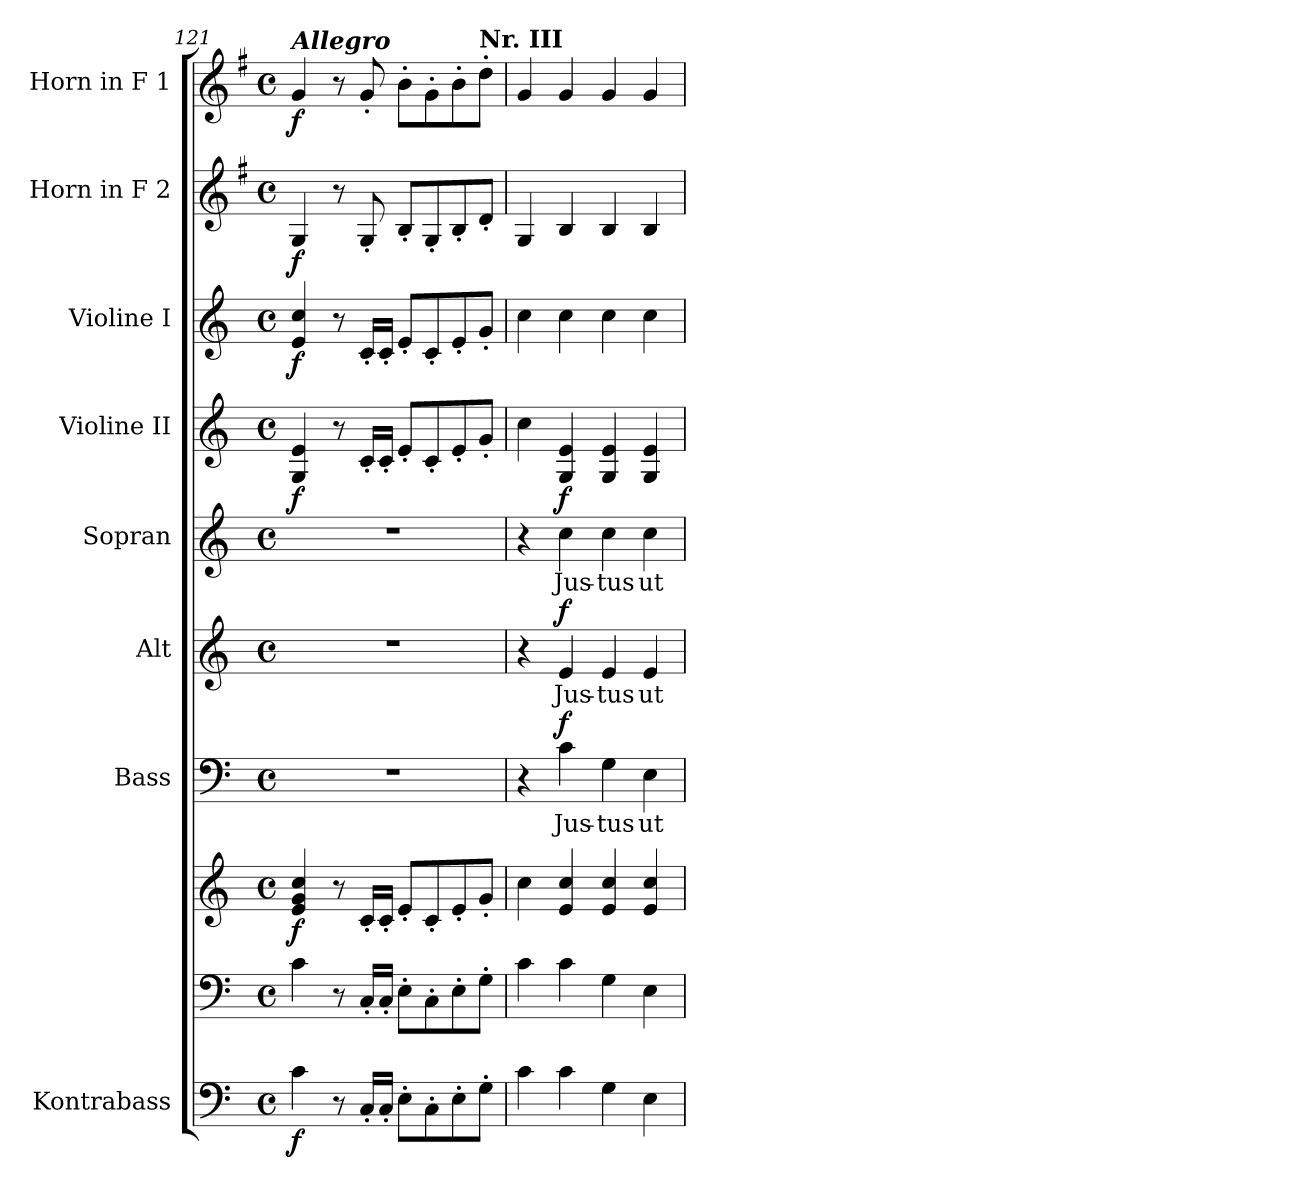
**kern	**dynam	**kern	**kern	**dynam	**kern	**text	**dynam	**kern	**text	**dynam	**kern	**text	**dynam	**kern	**dynam	**kern	**dynam	**kern	**dynam	**kern	**dynam
*part9	*part9	*part8	*part8	*part8	*part7	*part7	*part7	*part6	*part6	*part6	*part5	*part5	*part5	*part4	*part4	*part3	*part3	*part2	*part2	*part1	*part1
*staff10	*staff10	*staff9	*staff8	*staff8/9	*staff7	*staff7	*staff7	*staff6	*staff6	*staff6	*staff5	*staff5	*staff5	*staff4	*staff4	*staff3	*staff3	*staff2	*staff2	*staff1	*staff1
*I"Kontrabass	*	*	*	*	*I"Bass	*	*	*I"Alt	*	*	*I"Sopran	*	*	*I"Violine II	*	*I"Violine I	*	*I"Horn in F 2	*	*I"Horn in F 1	*
*I'Kb.	*	*	*	*	*I'B.	*	*	*I'A.	*	*	*I'S.	*	*	*I'Vl. II	*	*I'Vl. I	*	*	*	*	*
!!LO:PB:g=z
*clefF4	*	*clefF4	*clefG2	*	*clefF4	*	*	*clefG2	*	*	*clefG2	*	*	*clefG2	*	*clefG2	*	*clefG2	*	*clefG2	*
*ITrd7c12	*	*	*	*	*	*	*	*	*	*	*	*	*	*	*	*	*	*ITrd4c7	*	*ITrd4c7	*
*k[]	*	*k[]	*k[]	*	*k[]	*	*	*k[]	*	*	*k[]	*	*	*k[]	*	*k[]	*	*k[]	*	*k[]	*
*C:	*	*C:	*C:	*	*C:	*	*	*C:	*	*	*C:	*	*	*C:	*	*C:	*	*C:	*	*C:	*
*M4/4	*	*M4/4	*M4/4	*	*M4/4	*	*	*M4/4	*	*	*M4/4	*	*	*M4/4	*	*M4/4	*	*M4/4	*	*M4/4	*
*met(c)	*	*met(c)	*met(c)	*	*met(c)	*	*	*met(c)	*	*	*met(c)	*	*	*met(c)	*	*met(c)	*	*met(c)	*	*met(c)	*
=121	=121	=121	=121	=121	=121	=121	=121	=121	=121	=121	=121	=121	=121	=121	=121	=121	=121	=121	=121	=121	=121
!	!	!	!	!	!	!	!	!	!	!	!	!	!	!	!	!	!	!	!	!LO:TX:a:Bi:t=Allegro	!
!	!LO:DY:b	!	!	!LO:DY:b	!	!	!	!	!	!	!	!	!	!	!LO:DY:b	!	!LO:DY:b	!	!LO:DY:b	!	!LO:DY:b
4C\	f	4c\	4e/ 4g/ 4cc/	f	1r	.	.	1r	.	.	1r	.	.	4G/ 4e/	f	4e/ 4cc/	f	4C/	f	4c/	f
8r	.	8r	8r	.	.	.	.	.	.	.	.	.	.	8r	.	8r	.	8r	.	8r	.
16CC'</LL	.	16C'</LL	16c'</LL	.	.	.	.	.	.	.	.	.	.	16c'</LL	.	16c'</LL	.	8C'</	.	8c'</	.
16CC'</JJ	.	16C'</JJ	16c'</JJ	.	.	.	.	.	.	.	.	.	.	16c'</JJ	.	16c'</JJ	.	.	.	.	.
8EE'>\L	.	8E'>\L	8e'</L	.	.	.	.	.	.	.	.	.	.	8e'</L	.	8e'</L	.	8E'</L	.	8e'>\L	.
8CC'>\	.	8C'>\	8c'</	.	.	.	.	.	.	.	.	.	.	8c'</	.	8c'</	.	8C'</	.	8c'>\	.
8EE'>\	.	8E'>\	8e'</	.	.	.	.	.	.	.	.	.	.	8e'</	.	8e'</	.	8E'</	.	8e'>\	.
!	!	!	!	!	!	!	!	!	!	!	!	!	!	!	!	!	!	!	!	!LO:TX:a:B:t=Nr. III	!
8GG'>\J	.	8G'>\J	8g'</J	.	.	.	.	.	.	.	.	.	.	8g'</J	.	8g'</J	.	8G'</J	.	8g'>\J	.
=122	=122	=122	=122	=122	=122	=122	=122	=122	=122	=122	=122	=122	=122	=122	=122	=122	=122	=122	=122	=122	=122
4C\	.	4c\	4cc\	.	4r	.	.	4r	.	.	4r	.	.	4cc\	.	4cc\	.	4C/	.	4c/	.
!	!	!	!	!	!	!LO:LY:b	!LO:DY:a	!	!LO:LY:b	!LO:DY:a	!	!LO:LY:b	!LO:DY:a	!	!	!	!	!	!	!	!
4C\	.	4c\	4e/ 4cc/	.	4c\	Jus-	f	4e/	Jus-	f	4cc\	Jus-	f	4G/ 4e/	.	4cc\	.	4E/	.	4c/	.
!	!	!	!	!	!	!LO:LY:b	!	!	!LO:LY:b	!	!	!LO:LY:b	!	!	!	!	!	!	!	!	!
4GG\	.	4G\	4e/ 4cc/	.	4G\	-tus	.	4e/	-tus	.	4cc\	-tus	.	4G/ 4e/	.	4cc\	.	4E/	.	4c/	.
!	!	!	!	!	!	!LO:LY:b	!	!	!LO:LY:b	!	!	!LO:LY:b	!	!	!	!	!	!	!	!	!
4EE\	.	4E\	4e/ 4cc/	.	4E\	ut	.	4e/	ut	.	4cc\	ut	.	4G/ 4e/	.	4cc\	.	4E/	.	4c/	.
=	=	=	=	=	=	=	=	=	=	=	=	=	=	=	=	=	=	=	=	=	=
*-	*-	*-	*-	*-	*-	*-	*-	*-	*-	*-	*-	*-	*-	*-	*-	*-	*-	*-	*-	*-	*-
